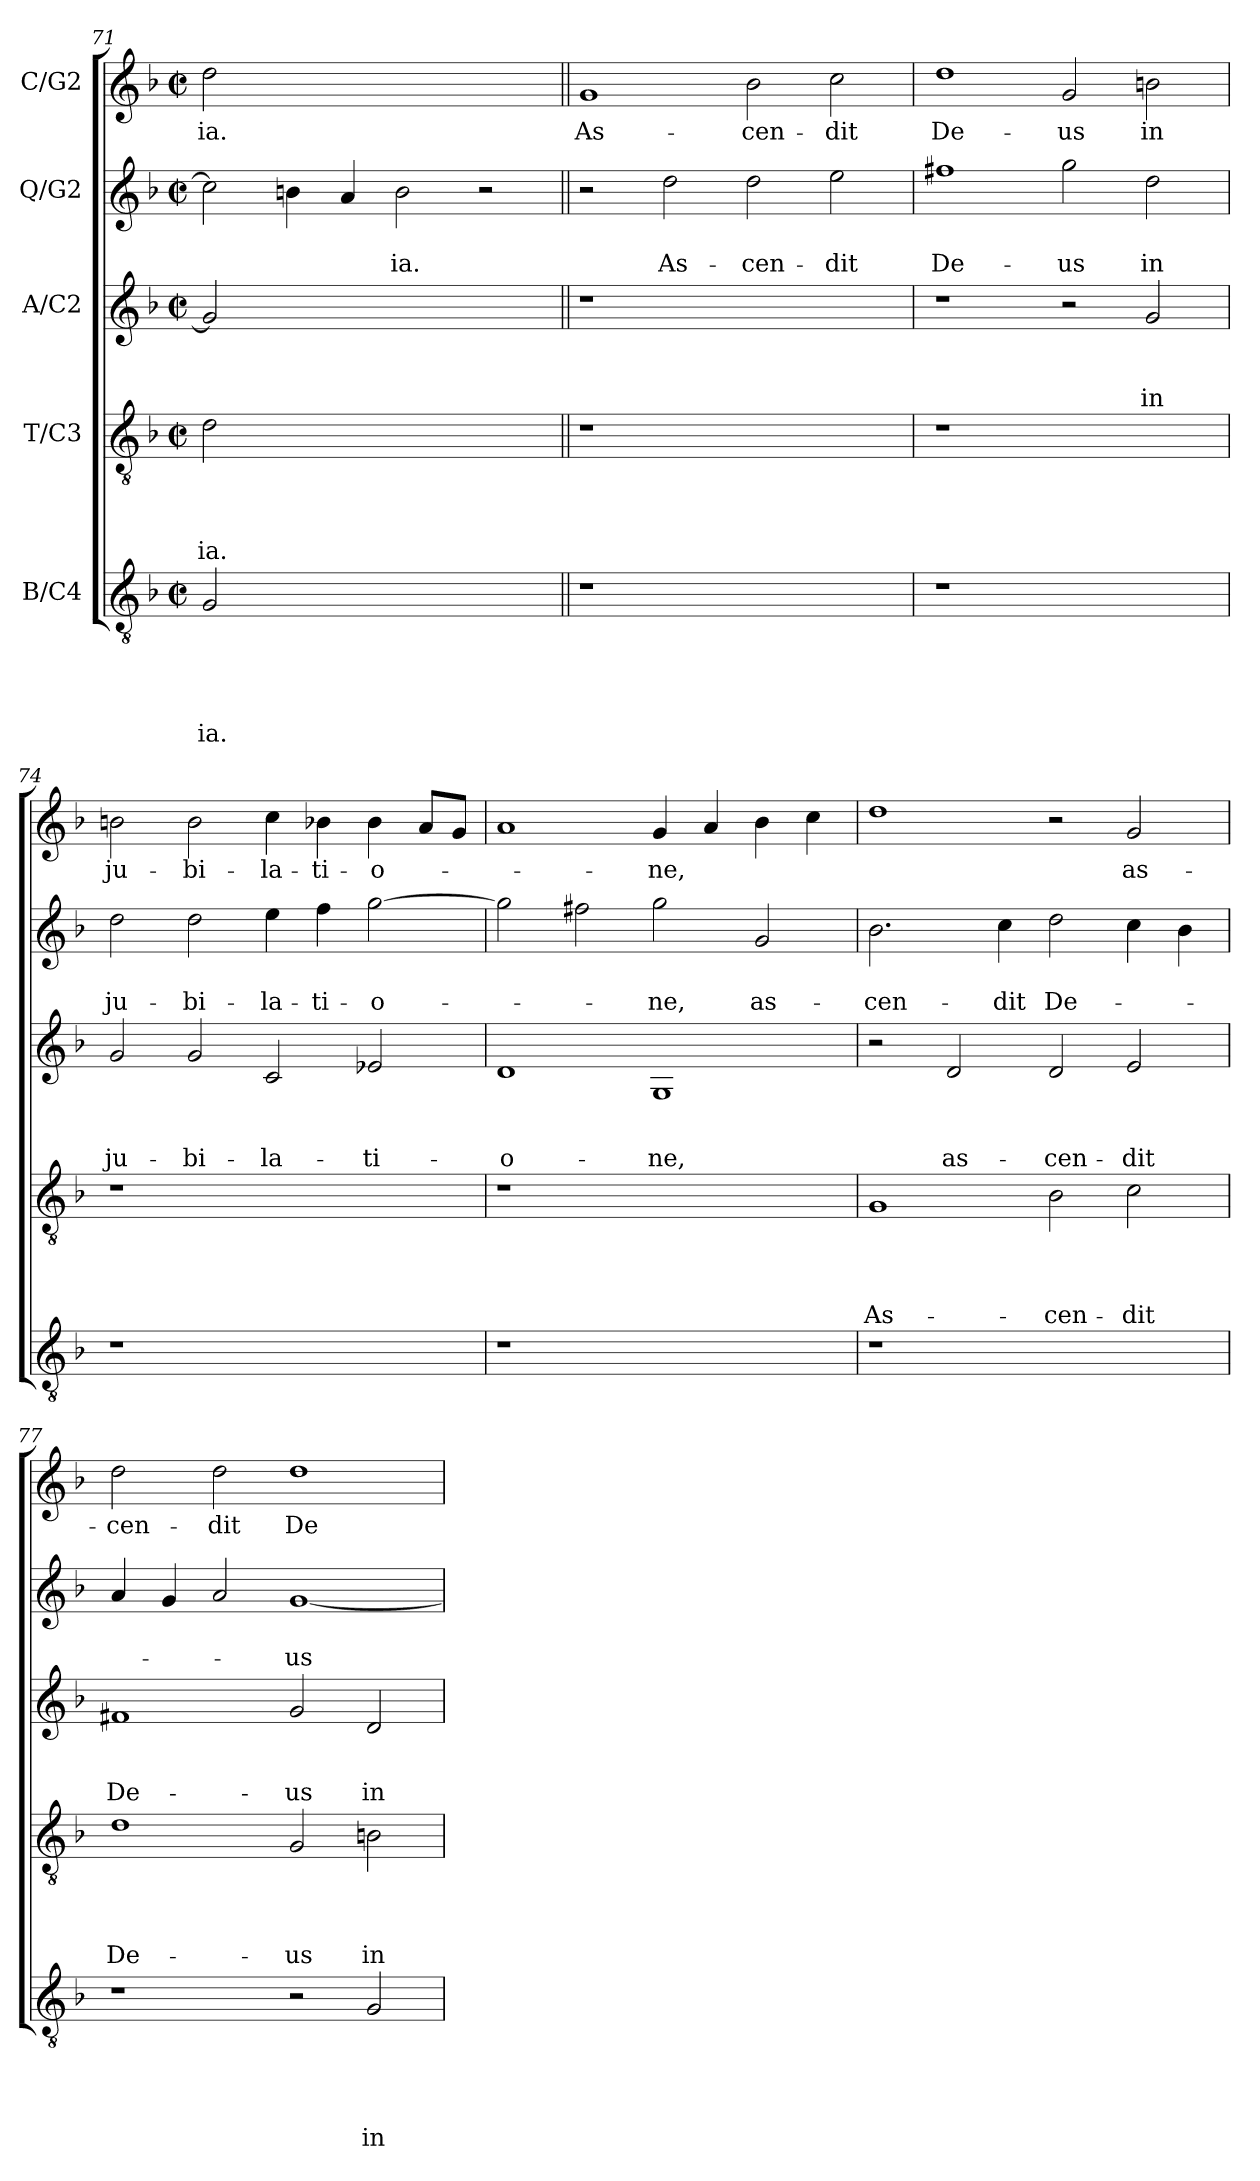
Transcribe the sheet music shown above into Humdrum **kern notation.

**kern	**text	**text	**text	**text	**text	**kern	**text	**text	**text	**text	**kern	**text	**text	**text	**kern	**text	**text	**kern	**text
*part5	*part5	*part5	*part5	*part5	*part5	*part4	*part4	*part4	*part4	*part4	*part3	*part3	*part3	*part3	*part2	*part2	*part2	*part1	*part1
*staff5	*staff5	*staff5	*staff5	*staff5	*staff5	*staff4	*staff4	*staff4	*staff4	*staff4	*staff3	*staff3	*staff3	*staff3	*staff2	*staff2	*staff2	*staff1	*staff1
*I"B/C4	*	*	*	*	*	*I"T/C3	*	*	*	*	*I"A/C2	*	*	*	*I"Q/G2	*	*	*I"C/G2	*
!!LO:LB:g=z
*clefGv2	*	*	*	*	*	*clefGv2	*	*	*	*	*clefG2	*	*	*	*clefG2	*	*	*clefG2	*
*k[b-]	*	*	*	*	*	*k[b-]	*	*	*	*	*k[b-]	*	*	*	*k[b-]	*	*	*k[b-]	*
*F:	*	*	*	*	*	*F:	*	*	*	*	*F:	*	*	*	*F:	*	*	*F:	*
*M2/2	*	*	*	*	*	*M2/2	*	*	*	*	*M2/2	*	*	*	*M2/2	*	*	*M2/2	*
*met(c|)	*	*	*	*	*	*met(c|)	*	*	*	*	*met(c|)	*	*	*	*met(c|)	*	*	*met(c|)	*
=71	=71	=71	=71	=71	=71	=71	=71	=71	=71	=71	=71	=71	=71	=71	=71	=71	=71	=71	=71
!	!	!	!	!	!LO:LY:b	!	!	!	!	!LO:LY:b	!	!	!	!	!	!	!	!	!LO:LY:b
2G/	.	.	.	.	-ia.	2d\	.	.	.	-ia.	2g/]	.	.	.	2cc\]	.	.	2dd\	-ia.
1.ryy	.	.	.	.	.	1.ryy	.	.	.	.	1.ryy	.	.	.	4bn\	.	.	1.ryy	.
.	.	.	.	.	.	.	.	.	.	.	.	.	.	.	4a/	.	.	.	.
!	!	!	!	!	!	!	!	!	!	!	!	!	!	!	!	!	!LO:LY:b	!	!
.	.	.	.	.	.	.	.	.	.	.	.	.	.	.	2b\	.	-ia.	.	.
.	.	.	.	.	.	.	.	.	.	.	.	.	.	.	2r	.	.	.	.
=72||	=72||	=72||	=72||	=72||	=72||	=72||	=72||	=72||	=72||	=72||	=72||	=72||	=72||	=72||	=72||	=72||	=72||	=72||	=72||
!	!	!	!	!	!	!	!	!	!	!	!	!	!	!	!	!	!	!	!LO:LY:b
1r	.	.	.	.	.	1r	.	.	.	.	1r	.	.	.	2r	.	.	1g	As-
!	!	!	!	!	!	!	!	!	!	!	!	!	!	!	!	!	!LO:LY:b	!	!
.	.	.	.	.	.	.	.	.	.	.	.	.	.	.	2dd\	.	As-	.	.
!	!	!	!	!	!	!	!	!	!	!	!	!	!	!	!	!	!LO:LY:b	!	!LO:LY:b
1ryy	.	.	.	.	.	1ryy	.	.	.	.	1ryy	.	.	.	2dd\	.	-cen-	2b-\	-cen-
!	!	!	!	!	!	!	!	!	!	!	!	!	!	!	!	!	!LO:LY:b	!	!LO:LY:b
.	.	.	.	.	.	.	.	.	.	.	.	.	.	.	2ee\	.	-dit	2cc\	-dit
=73	=73	=73	=73	=73	=73	=73	=73	=73	=73	=73	=73	=73	=73	=73	=73	=73	=73	=73	=73
!	!	!	!	!	!	!	!	!	!	!	!	!	!	!	!	!	!LO:LY:b	!	!LO:LY:b
1r	.	.	.	.	.	1r	.	.	.	.	1r	.	.	.	1ff#X	.	De-	1dd	De-
!	!	!	!	!	!	!	!	!	!	!	!	!	!	!	!	!	!LO:LY:b	!	!LO:LY:b
1ryy	.	.	.	.	.	1ryy	.	.	.	.	2r	.	.	.	2gg\	.	-us	2g/	-us
!	!	!	!	!	!	!	!	!	!	!	!	!	!	!LO:LY:b	!	!	!LO:LY:b	!	!LO:LY:b
.	.	.	.	.	.	.	.	.	.	.	2g/	.	.	in	2dd\	.	in	2bn\	in
=74	=74	=74	=74	=74	=74	=74	=74	=74	=74	=74	=74	=74	=74	=74	=74	=74	=74	=74	=74
!	!	!	!	!	!	!	!	!	!	!	!	!	!	!LO:LY:b	!	!	!LO:LY:b	!	!LO:LY:b
1r	.	.	.	.	.	1r	.	.	.	.	2g/	.	.	ju-	2dd\	.	ju-	2bn\	ju-
!	!	!	!	!	!	!	!	!	!	!	!	!	!	!LO:LY:b	!	!	!LO:LY:b	!	!LO:LY:b
.	.	.	.	.	.	.	.	.	.	.	2g/	.	.	-bi-	2dd\	.	-bi-	2b\	-bi-
!	!	!	!	!	!	!	!	!	!	!	!	!	!	!LO:LY:b	!	!	!LO:LY:b	!	!LO:LY:b
1ryy	.	.	.	.	.	1ryy	.	.	.	.	2c/	.	.	-la-	4ee\	.	-la-	4cc\	-la-
!	!	!	!	!	!	!	!	!	!	!	!	!	!	!	!	!	!LO:LY:b	!	!LO:LY:b
.	.	.	.	.	.	.	.	.	.	.	.	.	.	.	4ff\	.	-ti-	4b-X\	-ti-
!	!	!	!	!	!	!	!	!	!	!	!	!	!	!LO:LY:b	!	!	!LO:LY:b	!	!LO:LY:b
.	.	.	.	.	.	.	.	.	.	.	2e-X/	.	.	-ti-	[2gg\	.	-o-	4b-\	-o-
.	.	.	.	.	.	.	.	.	.	.	.	.	.	.	.	.	.	8a/L	.
.	.	.	.	.	.	.	.	.	.	.	.	.	.	.	.	.	.	8g/J	.
=75	=75	=75	=75	=75	=75	=75	=75	=75	=75	=75	=75	=75	=75	=75	=75	=75	=75	=75	=75
!	!	!	!	!	!	!	!	!	!	!	!	!	!	!LO:LY:b	!	!	!	!	!
1r	.	.	.	.	.	1r	.	.	.	.	1d	.	.	-o-	2gg\]	.	.	1a	.
.	.	.	.	.	.	.	.	.	.	.	.	.	.	.	2ff#X\	.	.	.	.
!	!	!	!	!	!	!	!	!	!	!	!	!	!	!LO:LY:b	!	!	!LO:LY:b	!	!LO:LY:b
1ryy	.	.	.	.	.	1ryy	.	.	.	.	1G	.	.	-ne,	2gg\	.	-ne,	4g/	-ne,
.	.	.	.	.	.	.	.	.	.	.	.	.	.	.	.	.	.	4a/	.
!	!	!	!	!	!	!	!	!	!	!	!	!	!	!	!	!	!LO:LY:b	!	!
.	.	.	.	.	.	.	.	.	.	.	.	.	.	.	2g/	.	as-	4b-\	.
.	.	.	.	.	.	.	.	.	.	.	.	.	.	.	.	.	.	4cc\	.
!!LO:LB:g=z
=76	=76	=76	=76	=76	=76	=76	=76	=76	=76	=76	=76	=76	=76	=76	=76	=76	=76	=76	=76
!	!	!	!	!	!	!	!	!	!	!LO:LY:b	!	!	!	!	!	!	!LO:LY:b	!	!
1r	.	.	.	.	.	1G	.	.	.	As-	2r	.	.	.	2.b-\	.	-cen-	1dd	.
!	!	!	!	!	!	!	!	!	!	!	!	!	!	!LO:LY:b	!	!	!	!	!
.	.	.	.	.	.	.	.	.	.	.	2d/	.	.	as-	.	.	.	.	.
!	!	!	!	!	!	!	!	!	!	!	!	!	!	!	!	!	!LO:LY:b	!	!
.	.	.	.	.	.	.	.	.	.	.	.	.	.	.	4cc\	.	-dit	.	.
!	!	!	!	!	!	!	!	!	!	!LO:LY:b	!	!	!	!LO:LY:b	!	!	!LO:LY:b	!	!
1ryy	.	.	.	.	.	2B-\	.	.	.	-cen-	2d/	.	.	-cen-	2dd\	.	De-	2r	.
!	!	!	!	!	!	!	!	!	!	!LO:LY:b	!	!	!	!LO:LY:b	!	!	!	!	!LO:LY:b
.	.	.	.	.	.	2c\	.	.	.	-dit	2e/	.	.	-dit	4cc\	.	.	2g/	as-
.	.	.	.	.	.	.	.	.	.	.	.	.	.	.	4b-\	.	.	.	.
=77	=77	=77	=77	=77	=77	=77	=77	=77	=77	=77	=77	=77	=77	=77	=77	=77	=77	=77	=77
!	!	!	!	!	!	!	!	!	!	!LO:LY:b	!	!	!	!LO:LY:b	!	!	!	!	!LO:LY:b
1r	.	.	.	.	.	1d	.	.	.	De-	1f#X	.	.	De-	4a/	.	.	2dd\	-cen-
.	.	.	.	.	.	.	.	.	.	.	.	.	.	.	4g/	.	.	.	.
!	!	!	!	!	!	!	!	!	!	!	!	!	!	!	!	!	!	!	!LO:LY:b
.	.	.	.	.	.	.	.	.	.	.	.	.	.	.	2a/	.	.	2dd\	-dit
!	!	!	!	!	!	!	!	!	!	!LO:LY:b	!	!	!	!LO:LY:b	!	!	!LO:LY:b	!	!LO:LY:b
2r	.	.	.	.	.	2G/	.	.	.	-us	2g/	.	.	-us	[1g	.	-us	1dd	De-
!	!	!	!	!	!LO:LY:b	!	!	!	!	!LO:LY:b	!	!	!	!LO:LY:b	!	!	!	!	!
2G/	.	.	.	.	in	2Bn\	.	.	.	in	2d/	.	.	in	.	.	.	.	.
=	=	=	=	=	=	=	=	=	=	=	=	=	=	=	=	=	=	=	=
*-	*-	*-	*-	*-	*-	*-	*-	*-	*-	*-	*-	*-	*-	*-	*-	*-	*-	*-	*-
